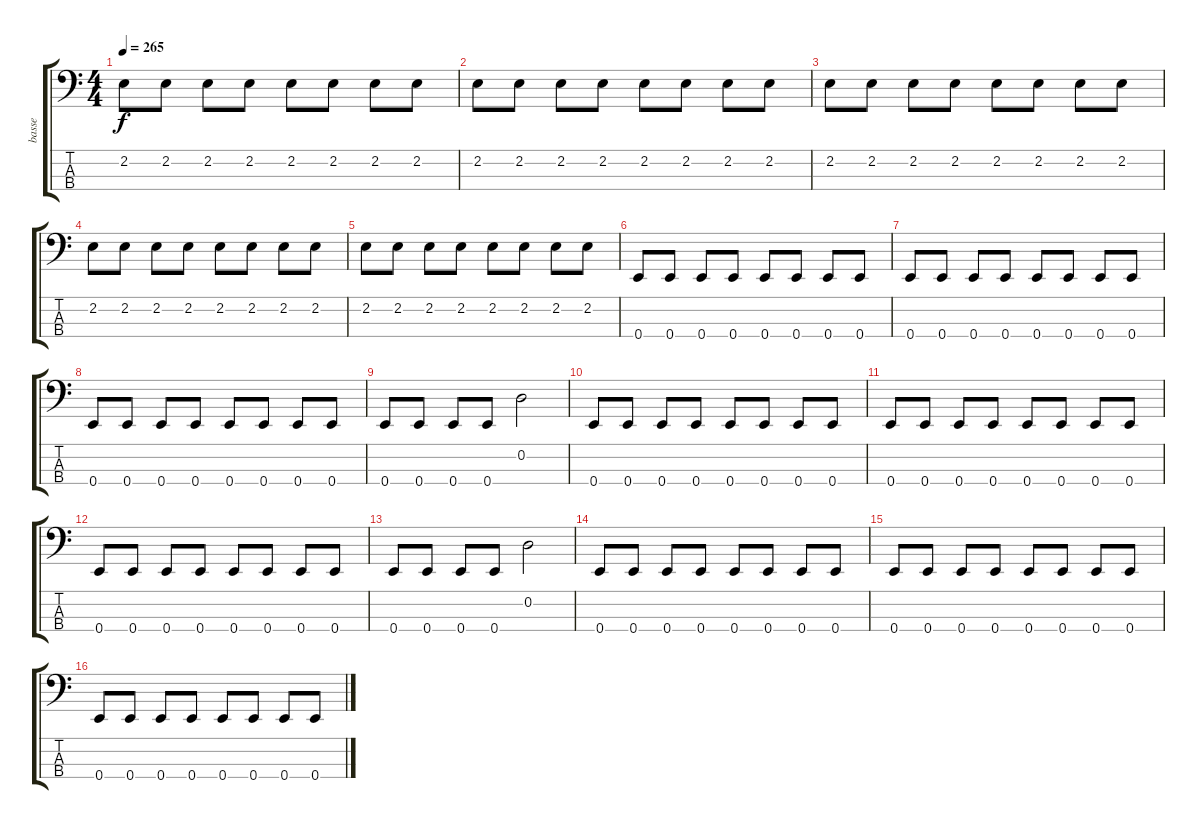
\track ("basse" "basse") {instrument electricbassfinger}
\staff {score tabs}
\tuning (G2 D2 A1 E1) {hide}
\ts (4 4)
\tempo 265
\clef f4
\ks c
2.2.8{dy f} 2.2.8 2.2.8 2.2.8 2.2.8 2.2.8 2.2.8 2.2.8 |
2.2.8 2.2.8 2.2.8 2.2.8 2.2.8 2.2.8 2.2.8 2.2.8 |
2.2.8 2.2.8 2.2.8 2.2.8 2.2.8 2.2.8 2.2.8 2.2.8 |
2.2.8 2.2.8 2.2.8 2.2.8 2.2.8 2.2.8 2.2.8 2.2.8 |
2.2.8 2.2.8 2.2.8 2.2.8 2.2.8 2.2.8 2.2.8 2.2.8 |
0.4.8 0.4.8 0.4.8 0.4.8 0.4.8 0.4.8 0.4.8 0.4.8 |
0.4.8 0.4.8 0.4.8 0.4.8 0.4.8 0.4.8 0.4.8 0.4.8 |
0.4.8 0.4.8 0.4.8 0.4.8 0.4.8 0.4.8 0.4.8 0.4.8 |
0.4.8 0.4.8 0.4.8 0.4.8 0.2.2 |
0.4.8 0.4.8 0.4.8 0.4.8 0.4.8 0.4.8 0.4.8 0.4.8 |
0.4.8 0.4.8 0.4.8 0.4.8 0.4.8 0.4.8 0.4.8 0.4.8 |
0.4.8 0.4.8 0.4.8 0.4.8 0.4.8 0.4.8 0.4.8 0.4.8 |
0.4.8 0.4.8 0.4.8 0.4.8 0.2.2 |
0.4.8 0.4.8 0.4.8 0.4.8 0.4.8 0.4.8 0.4.8 0.4.8 |
0.4.8 0.4.8 0.4.8 0.4.8 0.4.8 0.4.8 0.4.8 0.4.8 |
0.4.8 0.4.8 0.4.8 0.4.8 0.4.8 0.4.8 0.4.8 0.4.8
